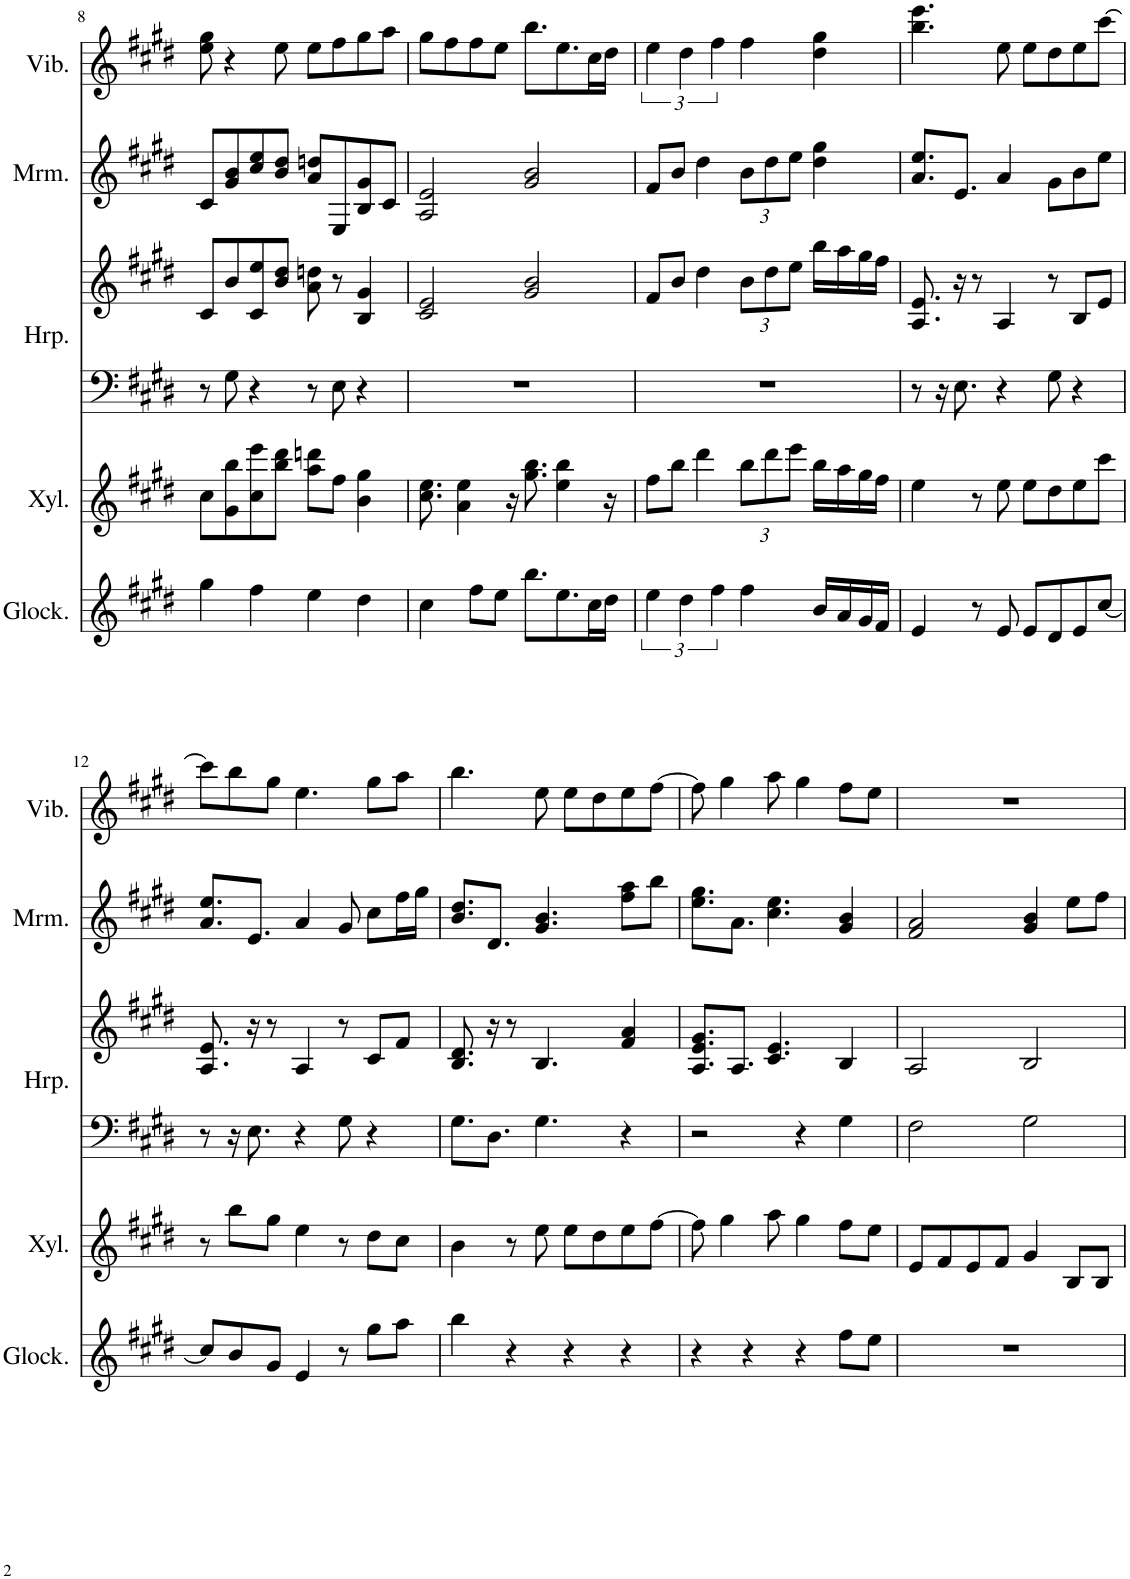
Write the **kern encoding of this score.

**kern	**kern	**kern	**kern	**kern	**kern
*part5	*part4	*part3	*part3	*part2	*part1
*staff6	*staff5	*staff4	*staff3	*staff2	*staff1
*I"Glockenspiel	*I"Xylophone	*I"Harp	*	*I"Marimba	*I"Vibraphone
*I'Glock.	*I'Xyl.	*I'Hrp.	*	*I'Mrm.	*I'Vib.
!!LO:PB:g=z
*clefG2	*clefG2	*clefF4	*clefG2	*clefG2	*clefG2
*Trd-14c-24	*Trd-7c-12	*	*	*	*
*k[f#c#g#d#]	*k[f#c#g#d#]	*k[f#c#g#d#]	*k[f#c#g#d#]	*k[f#c#g#d#]	*k[f#c#g#d#]
*M4/4	*M4/4	*M4/4	*M4/4	*M4/4	*M4/4
=8	=8	=8	=8	=8	=8
4gg#\	8cc#\L	8r	8c#/L	8c#/L	8ee\ 8gg#\
.	8g#\ 8bb\	8G#\	8b/	8g#/ 8b/	4r
4ff#\	8cc#\ 8eee\	4r	8c#/ 8ee/	8cc#/ 8ee/	.
.	8bb\ 8ddd#\J	.	8b/ 8dd#/J	8b/ 8dd#/J	8ee\
4ee\	8aa\ 8dddn\L	8r	8a\ 8ddn\	8a/ 8ddn/L	8ee\L
.	8ff#\J	8E\	8r	8E/	8ff#\
4dd#\	4b\ 4gg#\	4r	4B/ 4g#/	8B/ 8g#/	8gg#\
.	.	.	.	8c#/J	8aa\J
=9	=9	=9	=9	=9	=9
4cc#\	8.cc#\ 8.ee\	1r	2c#/ 2e/	2A/ 2e/	8gg#\L
.	.	.	.	.	8ff#\
.	4a\ 4ee\	.	.	.	.
8ff#\L	.	.	.	.	8ff#\
8ee\J	.	.	.	.	8ee\J
.	16r	.	.	.	.
8.bb\L	8.gg#\ 8.bb\	.	2g#/ 2b/	2g#/ 2b/	8.bb\L
8.ee\	4ee\ 4bb\	.	.	.	8.ee\
16cc#\L	.	.	.	.	16cc#\L
16dd#\JJ	16r	.	.	.	16dd#\JJ
=10	=10	=10	=10	=10	=10
6ee\	8ff#\L	1r	8f#/L	8f#/L	6ee\
.	8bb\J	.	8b/J	8b/J	.
6dd#\	.	.	.	.	6dd#\
.	4ddd#\	.	4dd#\	4dd#\	.
6ff#\	.	.	.	.	6ff#\
*	*Xbrackettup	*	*Xbrackettup	*Xbrackettup	*
4ff#\	12bb\L	.	12b\L	12b\L	4ff#\
.	12ddd#\	.	12dd#\	12dd#\	.
.	12eee\J	.	12ee\J	12ee\J	.
16b/LL	16bb\LL	.	16bb\LL	4dd#\ 4gg#\	4dd#\ 4gg#\
16a/	16aa\	.	16aa\	.	.
16g#/	16gg#\	.	16gg#\	.	.
16f#/JJ	16ff#\JJ	.	16ff#\JJ	.	.
=11	=11	=11	=11	=11	=11
4e/	4ee\	8r	8.A/ 8.e/	8.a/ 8.ee/L	4.bb\ 4.eee\
.	.	16r	.	.	.
.	.	8.E\	16r	8.e/J	.
8r	8r	.	8r	.	.
8e/	8ee\	4r	4A/	4a/	8ee\
8e/L	8ee\L	.	.	.	8ee\L
8d#/	8dd#\	8G#\	8r	8g#\L	8dd#\
8e/	8ee\	4r	8B/L	8b\	8ee\
[8cc#/J	8ccc#\J	.	8e/J	8ee\J	[8ccc#\J
!!LO:LB:g=z
=12	=12	=12	=12	=12	=12
8cc#/L]	8r	8r	8.A/ 8.e/	8.a/ 8.ee/L	8ccc#\L]
8b/	8bb\L	16r	.	.	8bb\
.	.	8.E\	16r	8.e/J	.
8g#/J	8gg#\J	.	8r	.	8gg#\J
4e/	4ee\	4r	4A/	4a/	4.ee\
8r	8r	8G#\	8r	8g#/	.
8gg#\L	8dd#\L	4r	8c#/L	8cc#\L	8gg#\L
8aa\J	8cc#\J	.	8f#/J	16ff#\L	8aa\J
.	.	.	.	16gg#\JJ	.
=13	=13	=13	=13	=13	=13
4bb\	4b\	8.G#\L	8.B/ 8.d#/	8.b/ 8.dd#/L	4.bb\
.	.	8.D#\J	16r	8.d#/J	.
4r	8r	.	8r	.	.
.	8ee\	4.G#\	4.B/	4.g#/ 4.b/	8ee\
4r	8ee\L	.	.	.	8ee\L
.	8dd#\	.	.	.	8dd#\
4r	8ee\	4r	4f#/ 4a/	8ff#\ 8aa\L	8ee\
.	[8ff#\J	.	.	8bb\J	[8ff#\J
=14	=14	=14	=14	=14	=14
4r	8ff#\]	2r	8.A/ 8.e/ 8.g#/L	8.ee\ 8.gg#\L	8ff#\]
.	4gg#\	.	.	.	4gg#\
.	.	.	8.A/J	8.a\J	.
4r	.	.	.	.	.
.	8aa\	.	4.c#/ 4.e/	4.cc#\ 4.ee\	8aa\
4r	4gg#\	4r	.	.	4gg#\
8ff#\L	8ff#\L	4G#\	4B/	4g#/ 4b/	8ff#\L
8ee\J	8ee\J	.	.	.	8ee\J
=15	=15	=15	=15	=15	=15
1r	8e/L	2F#\	2A/	2f#/ 2a/	1r
.	8f#/	.	.	.	.
.	8e/	.	.	.	.
.	8f#/J	.	.	.	.
.	4g#/	2G#\	2B/	4g#/ 4b/	.
.	8B/L	.	.	8ee\L	.
.	8B/J	.	.	8ff#\J	.
=	=	=	=	=	=
*-	*-	*-	*-	*-	*-
